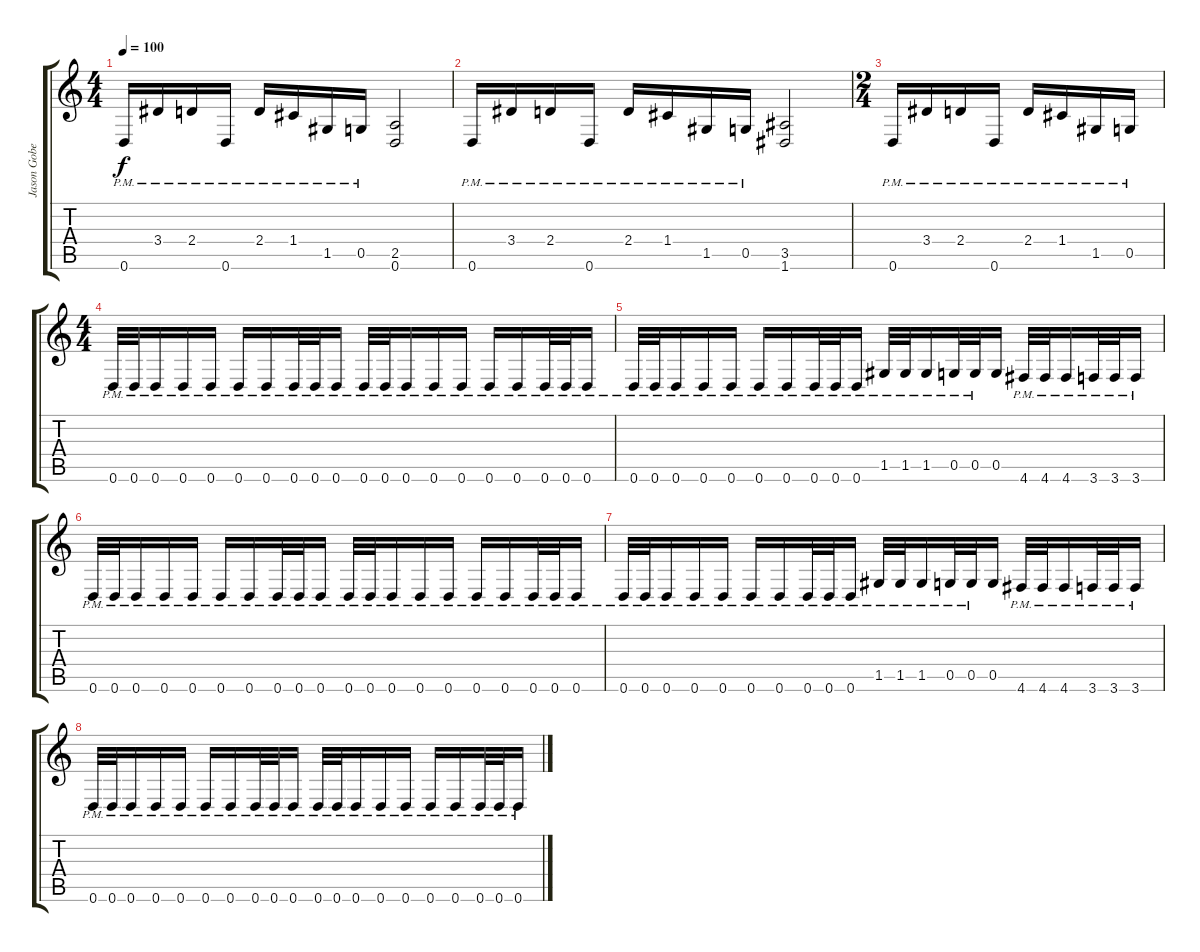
\track ("Jason Gobel " "Jason Gobe") {instrument distortionguitar}
\staff {score tabs}
\tuning (D4 A3 F3 C3 G2 D2) {hide}
\ts (4 4)
\tempo 100
\clef g2
\ks c
0.6{pm}.16{dy f} 3.4{pm}.16 2.4{pm}.16 0.6{pm}.16 2.4{pm}.16 1.4{pm}.16 1.5{pm}.16 0.5{pm}.16 (2.5 0.6).2 |
0.6{pm}.16 3.4{pm}.16 2.4{pm}.16 0.6{pm}.16 2.4{pm}.16 1.4{pm}.16 1.5{pm}.16 0.5{pm}.16 (3.5 1.6).2 |
\ts (2 4)
0.6{pm}.16 3.4{pm}.16 2.4{pm}.16 0.6{pm}.16 2.4{pm}.16 1.4{pm}.16 1.5{pm}.16 0.5{pm}.16 |
\ts (4 4)
\section ("" "")
0.6{pm}.32 0.6{pm}.32 0.6{pm}.16 0.6{pm}.16 0.6{pm}.16 0.6{pm}.16 0.6{pm}.16 0.6{pm}.32 0.6{pm}.32 0.6{pm}.16 0.6{pm}.32 0.6{pm}.32 0.6{pm}.16 0.6{pm}.16 0.6{pm}.16 0.6{pm}.16 0.6{pm}.16 0.6{pm}.32 0.6{pm}.32 0.6{pm}.16 |
0.6{pm}.32 0.6{pm}.32 0.6{pm}.16 0.6{pm}.16 0.6{pm}.16 0.6{pm}.16 0.6{pm}.16 0.6{pm}.32 0.6{pm}.32 0.6{pm}.16 1.5{pm}.32 1.5{pm}.32 1.5{pm}.16 0.5{pm}.32 0.5{pm}.32 0.5.16 4.6{pm}.32 4.6{pm}.32 4.6{pm}.16 3.6{pm}.32 3.6{pm}.32 3.6{pm}.16 |
0.6{pm}.32 0.6{pm}.32 0.6{pm}.16 0.6{pm}.16 0.6{pm}.16 0.6{pm}.16 0.6{pm}.16 0.6{pm}.32 0.6{pm}.32 0.6{pm}.16 0.6{pm}.32 0.6{pm}.32 0.6{pm}.16 0.6{pm}.16 0.6{pm}.16 0.6{pm}.16 0.6{pm}.16 0.6{pm}.32 0.6{pm}.32 0.6{pm}.16 |
0.6{pm}.32 0.6{pm}.32 0.6{pm}.16 0.6{pm}.16 0.6{pm}.16 0.6{pm}.16 0.6{pm}.16 0.6{pm}.32 0.6{pm}.32 0.6{pm}.16 1.5{pm}.32 1.5{pm}.32 1.5{pm}.16 0.5{pm}.32 0.5{pm}.32 0.5.16 4.6{pm}.32 4.6{pm}.32 4.6{pm}.16 3.6{pm}.32 3.6{pm}.32 3.6{pm}.16 |
0.6{pm}.32 0.6{pm}.32 0.6{pm}.16 0.6{pm}.16 0.6{pm}.16 0.6{pm}.16 0.6{pm}.16 0.6{pm}.32 0.6{pm}.32 0.6{pm}.16 0.6{pm}.32 0.6{pm}.32 0.6{pm}.16 0.6{pm}.16 0.6{pm}.16 0.6{pm}.16 0.6{pm}.16 0.6{pm}.32 0.6{pm}.32 0.6{pm}.16
